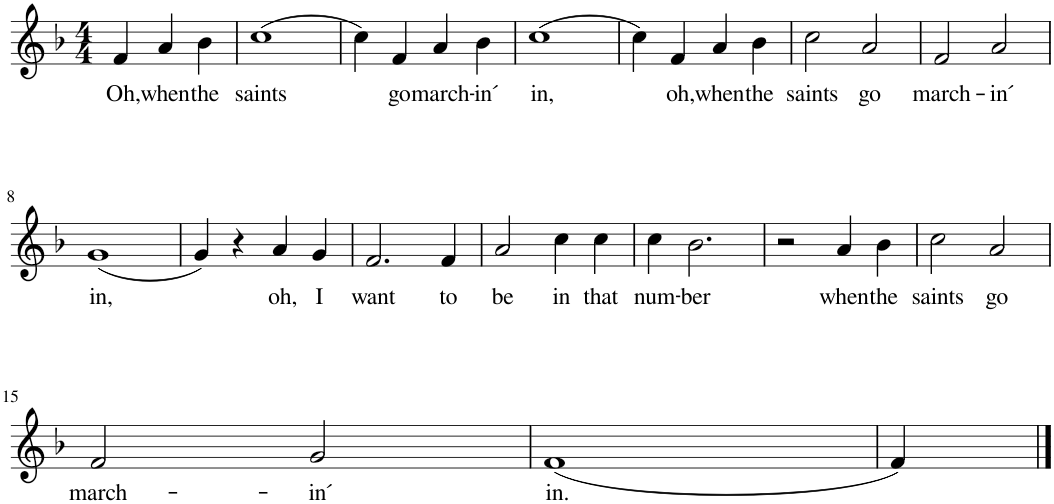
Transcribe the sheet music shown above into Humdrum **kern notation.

**kern	**text
*part1	*part1
*staff1	*staff1
*I"Midi_1	*
*clefG2	*
*k[b-]	*
*F:	*
*M4/4	*
=1	=1
!	!LO:LY:b
4f/	Oh,
!	!LO:LY:b
4a/	when
!	!LO:LY:b
4b-\	the
=2	=2
!	!LO:LY:b
(1cc	saints
=3	=3
4cc\)	.
!	!LO:LY:b
4f/	go
!	!LO:LY:b
4a/	march-
!	!LO:LY:b
4b-\	-in´
=4	=4
!	!LO:LY:b
(1cc	in,
=5	=5
4cc\)	.
!	!LO:LY:b
4f/	oh,
!	!LO:LY:b
4a/	when
!	!LO:LY:b
4b-\	the
=6	=6
!	!LO:LY:b
2cc\	saints
!	!LO:LY:b
2a/	go
=7	=7
!	!LO:LY:b
2f/	march-
!	!LO:LY:b
2a/	-in´
!!LO:LB:g=z
=8	=8
!	!LO:LY:b
(1g	in,
=9	=9
4g/)	.
4r	.
!	!LO:LY:b
4a/	oh,
!	!LO:LY:b
4g/	I
=10	=10
!	!LO:LY:b
2.f/	want
!	!LO:LY:b
4f/	to
=11	=11
!	!LO:LY:b
2a/	be
!	!LO:LY:b
4cc\	in
!	!LO:LY:b
4cc\	that
=12	=12
!	!LO:LY:b
4cc\	num-
!	!LO:LY:b
2.b-\	-ber
=13	=13
2r	.
!	!LO:LY:b
4a/	when
!	!LO:LY:b
4b-\	the
=14	=14
!	!LO:LY:b
2cc\	saints
!	!LO:LY:b
2a/	go
!!LO:LB:g=z
=15	=15
!	!LO:LY:b
2f/	march-
!	!LO:LY:b
2g/	-in´
=16	=16
!	!LO:LY:b
(1f	in.
=17	=17
4f/)	.
==	==
*-	*-
